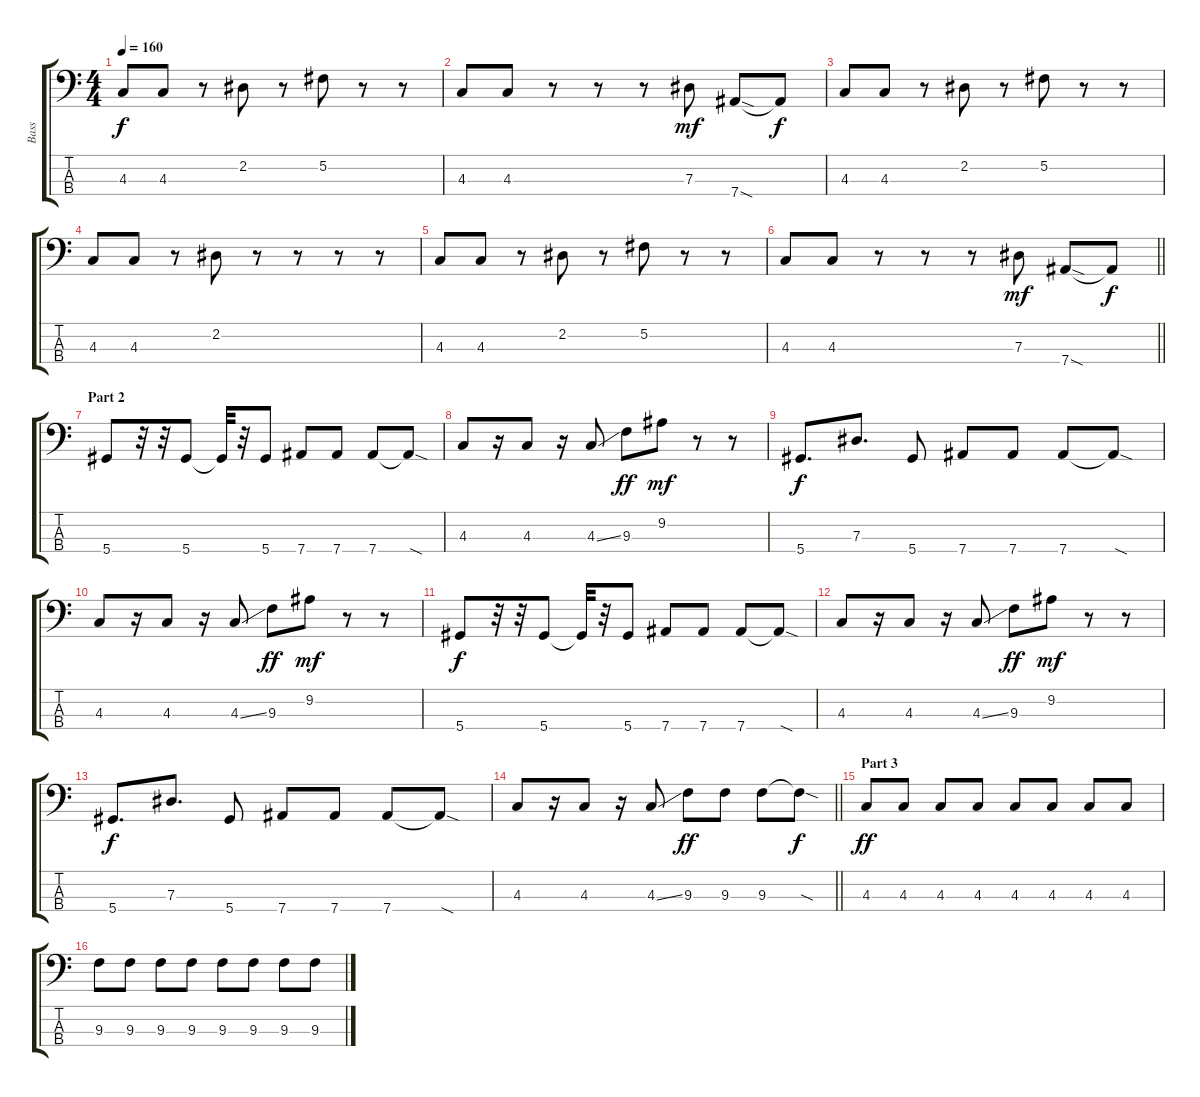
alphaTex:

\track ("Bass" "Bass") {instrument electricbasspick}
\staff {score tabs}
\tuning (Gb2 Db2 Ab1 Eb1) {hide}
\ts (4 4)
\tempo 160
\clef f4
\ks c
4.3.8{dy f} 4.3.8 r.8 2.2.8 r.8 5.2.8 r.8 r.8 |
4.3.8 4.3.8 r.8 r.8 r.8 7.3.8{dy mf} 7.4{sod}.8 7.4{t}.8{dy f} |
4.3.8 4.3.8 r.8 2.2.8 r.8 5.2.8 r.8 r.8 |
4.3.8 4.3.8 r.8 2.2.8 r.8 r.8 r.8 r.8 |
4.3.8 4.3.8 r.8 2.2.8 r.8 5.2.8 r.8 r.8 |
\barLineRight lightlight
4.3.8 4.3.8 r.8 r.8 r.8 7.3.8{dy mf} 7.4{sod}.8 7.4{t}.8{dy f} |
\section ("" "Part 2")
5.4.8 r.32 r.32 5.4.8 5.4{t}.32 r.32 5.4.8 7.4.8 7.4.8 7.4.8 7.4{sod t}.8 |
4.3.8 r.16 4.3.8 r.16 4.3{ss}.8 9.3.8{dy ff} 9.2.8{dy mf} r.8 r.8 |
5.4.8{d dy f} 7.3.8{d} 5.4.8 7.4.8 7.4.8 7.4.8 7.4{sod t}.8 |
4.3.8 r.16 4.3.8 r.16 4.3{ss}.8 9.3.8{dy ff} 9.2.8{dy mf} r.8 r.8 |
5.4.8{dy f} r.32 r.32 5.4.8 5.4{t}.32 r.32 5.4.8 7.4.8 7.4.8 7.4.8 7.4{sod t}.8 |
4.3.8 r.16 4.3.8 r.16 4.3{ss}.8 9.3.8{dy ff} 9.2.8{dy mf} r.8 r.8 |
5.4.8{d dy f} 7.3.8{d} 5.4.8 7.4.8 7.4.8 7.4.8 7.4{sod t}.8 |
\barLineRight lightlight
4.3.8 r.16 4.3.8 r.16 4.3{ss}.8 9.3.8{dy ff} 9.3.8 9.3.8 9.3{sod t}.8{dy f} |
\section ("" "Part 3")
4.3.8{dy ff} 4.3.8 4.3.8 4.3.8 4.3.8 4.3.8 4.3.8 4.3.8 |
9.3.8 9.3.8 9.3.8 9.3.8 9.3.8 9.3.8 9.3.8 9.3.8
